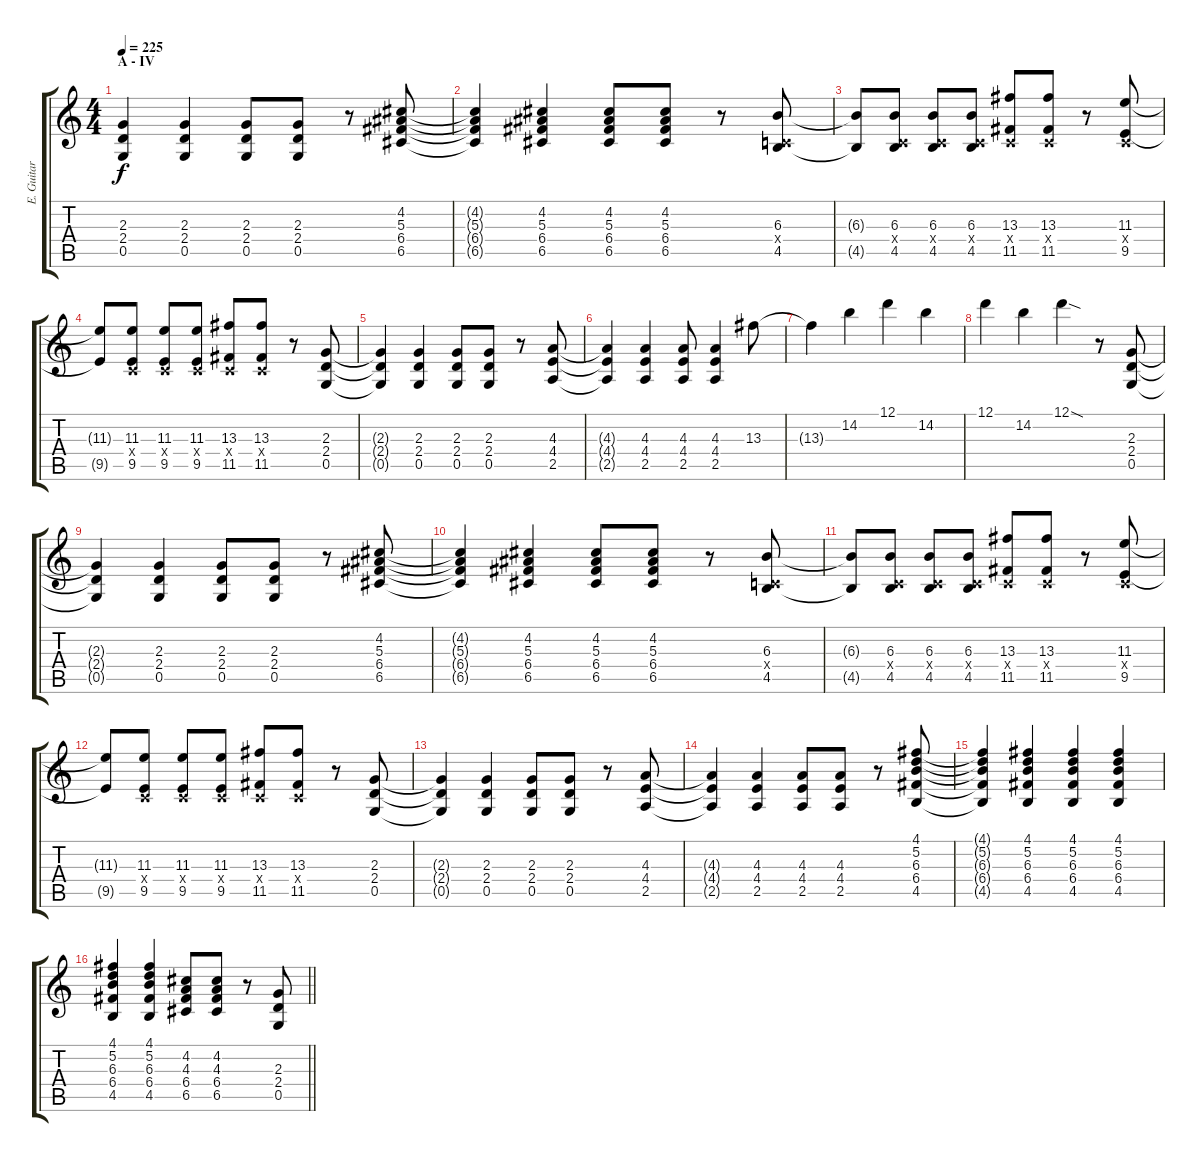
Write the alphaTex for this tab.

\track ("E. Guitar II (Aoi)" "E. Guitar ") {instrument overdrivenguitar}
\staff {score tabs}
\tuning (D4 A3 F3 C3 G2 D2) {hide}
\ts (4 4)
\section ("" "A - IV")
\tempo 225
\clef g2
\ks c
(2.3{t} 2.4{t} 0.5{t}).4{dy f} (2.3 2.4 0.5).4 (2.3 2.4 0.5).8 (2.3 2.4 0.5).8 r.8 (4.2 5.3 6.4 6.5).8 |
(4.2{t} 5.3{t} 6.4{t} 6.5{t}).4 (4.2 5.3 6.4 6.5).4 (4.2 5.3 6.4 6.5).8 (4.2 5.3 6.4 6.5).8 r.8 (6.3 0.4{x} 4.5).8 |
(6.3{t} 4.5{t}).8 (6.3 0.4{x} 4.5).8 (6.3 0.4{x} 4.5).8 (6.3 0.4{x} 4.5).8 (13.3 0.4{x} 11.5).8 (13.3 0.4{x} 11.5).8 r.8 (11.3 0.4{x} 9.5).8 |
(11.3{t} 9.5{t}).8 (11.3 0.4{x} 9.5).8 (11.3 0.4{x} 9.5).8 (11.3 0.4{x} 9.5).8 (13.3 0.4{x} 11.5).8 (13.3 0.4{x} 11.5).8 r.8 (2.3 2.4 0.5).8 |
(2.3{t} 2.4{t} 0.5{t}).4 (2.3 2.4 0.5).4 (2.3 2.4 0.5).8 (2.3 2.4 0.5).8 r.8 (4.3 4.4 2.5).8 |
(4.3{t} 4.4{t} 2.5{t}).4 (4.3 4.4 2.5).4 (4.3 4.4 2.5).8 (4.3 4.4 2.5).4 13.3.8 |
13.3{t}.4 14.2.4 12.1.4 14.2.4 |
12.1.4 14.2.4 12.1{sod}.4 r.8 (2.3 2.4 0.5).8 |
(2.3{t} 2.4{t} 0.5{t}).4 (2.3 2.4 0.5).4 (2.3 2.4 0.5).8 (2.3 2.4 0.5).8 r.8 (4.2 5.3 6.4 6.5).8 |
(4.2{t} 5.3{t} 6.4{t} 6.5{t}).4 (4.2 5.3 6.4 6.5).4 (4.2 5.3 6.4 6.5).8 (4.2 5.3 6.4 6.5).8 r.8 (6.3 0.4{x} 4.5).8 |
(6.3{t} 4.5{t}).8 (6.3 0.4{x} 4.5).8 (6.3 0.4{x} 4.5).8 (6.3 0.4{x} 4.5).8 (13.3 0.4{x} 11.5).8 (13.3 0.4{x} 11.5).8 r.8 (11.3 0.4{x} 9.5).8 |
(11.3{t} 9.5{t}).8 (11.3 0.4{x} 9.5).8 (11.3 0.4{x} 9.5).8 (11.3 0.4{x} 9.5).8 (13.3 0.4{x} 11.5).8 (13.3 0.4{x} 11.5).8 r.8 (2.3 2.4 0.5).8 |
(2.3{t} 2.4{t} 0.5{t}).4 (2.3 2.4 0.5).4 (2.3 2.4 0.5).8 (2.3 2.4 0.5).8 r.8 (4.3 4.4 2.5).8 |
(4.3{t} 4.4{t} 2.5{t}).4 (4.3 4.4 2.5).4 (4.3 4.4 2.5).8 (4.3 4.4 2.5).8 r.8 (4.1 5.2 6.3 6.4 4.5).8 |
(4.1{t} 5.2{t} 6.3{t} 6.4{t} 4.5{t}).4 (4.1 5.2 6.3 6.4 4.5).4 (4.1 5.2 6.3 6.4 4.5).4 (4.1 5.2 6.3 6.4 4.5).4 |
\barLineRight lightlight
(4.1 5.2 6.3 6.4 4.5).4 (4.1 5.2 6.3 6.4 4.5).4 (4.2 4.3 6.4 6.5).8 (4.2 4.3 6.4 6.5).8 r.8 (2.3 2.4 0.5).8
